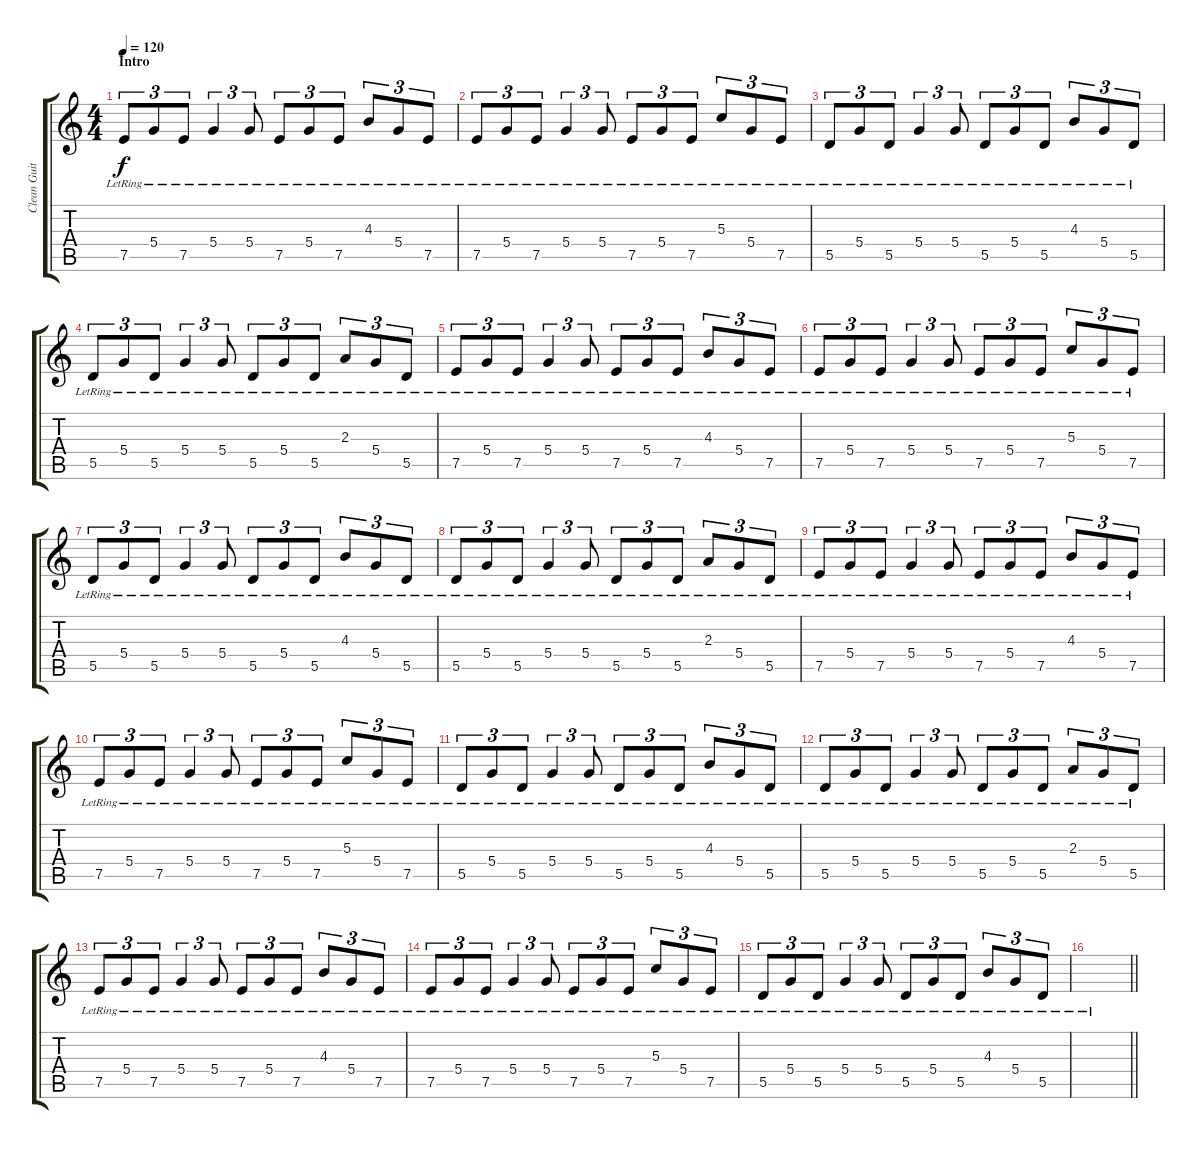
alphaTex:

\track ("Clean Guitar" "Clean Guit") {instrument acousticguitarsteel}
\staff {score tabs}
\tuning (E4 B3 G3 D3 A2 E2) {hide}
\ts (4 4)
\section ("" "Intro")
\tempo 120
\clef g2
\ks c
7.5{lr}.8{tu (3 2) dy f instrument acousticguitarsteel} 5.4{lr}.8{tu (3 2)} 7.5{lr}.8{tu (3 2)} 5.4{lr}.4{tu (3 2)} 5.4{lr}.8{tu (3 2)} 7.5{lr}.8{tu (3 2)} 5.4{lr}.8{tu (3 2)} 7.5{lr}.8{tu (3 2)} 4.3{lr}.8{tu (3 2)} 5.4{lr}.8{tu (3 2)} 7.5{lr}.8{tu (3 2)} |
7.5{lr}.8{tu (3 2)} 5.4{lr}.8{tu (3 2)} 7.5{lr}.8{tu (3 2)} 5.4{lr}.4{tu (3 2)} 5.4{lr}.8{tu (3 2)} 7.5{lr}.8{tu (3 2)} 5.4{lr}.8{tu (3 2)} 7.5{lr}.8{tu (3 2)} 5.3{lr}.8{tu (3 2)} 5.4{lr}.8{tu (3 2)} 7.5{lr}.8{tu (3 2)} |
5.5{lr}.8{tu (3 2)} 5.4{lr}.8{tu (3 2)} 5.5{lr}.8{tu (3 2)} 5.4{lr}.4{tu (3 2)} 5.4{lr}.8{tu (3 2)} 5.5{lr}.8{tu (3 2)} 5.4{lr}.8{tu (3 2)} 5.5{lr}.8{tu (3 2)} 4.3{lr}.8{tu (3 2)} 5.4{lr}.8{tu (3 2)} 5.5{lr}.8{tu (3 2)} |
5.5{lr}.8{tu (3 2)} 5.4{lr}.8{tu (3 2)} 5.5{lr}.8{tu (3 2)} 5.4{lr}.4{tu (3 2)} 5.4{lr}.8{tu (3 2)} 5.5{lr}.8{tu (3 2)} 5.4{lr}.8{tu (3 2)} 5.5{lr}.8{tu (3 2)} 2.3{lr}.8{tu (3 2)} 5.4{lr}.8{tu (3 2)} 5.5{lr}.8{tu (3 2)} |
7.5{lr}.8{tu (3 2)} 5.4{lr}.8{tu (3 2)} 7.5{lr}.8{tu (3 2)} 5.4{lr}.4{tu (3 2)} 5.4{lr}.8{tu (3 2)} 7.5{lr}.8{tu (3 2)} 5.4{lr}.8{tu (3 2)} 7.5{lr}.8{tu (3 2)} 4.3{lr}.8{tu (3 2)} 5.4{lr}.8{tu (3 2)} 7.5{lr}.8{tu (3 2)} |
7.5{lr}.8{tu (3 2)} 5.4{lr}.8{tu (3 2)} 7.5{lr}.8{tu (3 2)} 5.4{lr}.4{tu (3 2)} 5.4{lr}.8{tu (3 2)} 7.5{lr}.8{tu (3 2)} 5.4{lr}.8{tu (3 2)} 7.5{lr}.8{tu (3 2)} 5.3{lr}.8{tu (3 2)} 5.4{lr}.8{tu (3 2)} 7.5{lr}.8{tu (3 2)} |
5.5{lr}.8{tu (3 2)} 5.4{lr}.8{tu (3 2)} 5.5{lr}.8{tu (3 2)} 5.4{lr}.4{tu (3 2)} 5.4{lr}.8{tu (3 2)} 5.5{lr}.8{tu (3 2)} 5.4{lr}.8{tu (3 2)} 5.5{lr}.8{tu (3 2)} 4.3{lr}.8{tu (3 2)} 5.4{lr}.8{tu (3 2)} 5.5{lr}.8{tu (3 2)} |
5.5{lr}.8{tu (3 2)} 5.4{lr}.8{tu (3 2)} 5.5{lr}.8{tu (3 2)} 5.4{lr}.4{tu (3 2)} 5.4{lr}.8{tu (3 2)} 5.5{lr}.8{tu (3 2)} 5.4{lr}.8{tu (3 2)} 5.5{lr}.8{tu (3 2)} 2.3{lr}.8{tu (3 2)} 5.4{lr}.8{tu (3 2)} 5.5{lr}.8{tu (3 2)} |
7.5{lr}.8{tu (3 2)} 5.4{lr}.8{tu (3 2)} 7.5{lr}.8{tu (3 2)} 5.4{lr}.4{tu (3 2)} 5.4{lr}.8{tu (3 2)} 7.5{lr}.8{tu (3 2)} 5.4{lr}.8{tu (3 2)} 7.5{lr}.8{tu (3 2)} 4.3{lr}.8{tu (3 2)} 5.4{lr}.8{tu (3 2)} 7.5{lr}.8{tu (3 2)} |
7.5{lr}.8{tu (3 2)} 5.4{lr}.8{tu (3 2)} 7.5{lr}.8{tu (3 2)} 5.4{lr}.4{tu (3 2)} 5.4{lr}.8{tu (3 2)} 7.5{lr}.8{tu (3 2)} 5.4{lr}.8{tu (3 2)} 7.5{lr}.8{tu (3 2)} 5.3{lr}.8{tu (3 2)} 5.4{lr}.8{tu (3 2)} 7.5{lr}.8{tu (3 2)} |
5.5{lr}.8{tu (3 2)} 5.4{lr}.8{tu (3 2)} 5.5{lr}.8{tu (3 2)} 5.4{lr}.4{tu (3 2)} 5.4{lr}.8{tu (3 2)} 5.5{lr}.8{tu (3 2)} 5.4{lr}.8{tu (3 2)} 5.5{lr}.8{tu (3 2)} 4.3{lr}.8{tu (3 2)} 5.4{lr}.8{tu (3 2)} 5.5{lr}.8{tu (3 2)} |
5.5{lr}.8{tu (3 2)} 5.4{lr}.8{tu (3 2)} 5.5{lr}.8{tu (3 2)} 5.4{lr}.4{tu (3 2)} 5.4{lr}.8{tu (3 2)} 5.5{lr}.8{tu (3 2)} 5.4{lr}.8{tu (3 2)} 5.5{lr}.8{tu (3 2)} 2.3{lr}.8{tu (3 2)} 5.4{lr}.8{tu (3 2)} 5.5{lr}.8{tu (3 2)} |
7.5{lr}.8{tu (3 2)} 5.4{lr}.8{tu (3 2)} 7.5{lr}.8{tu (3 2)} 5.4{lr}.4{tu (3 2)} 5.4{lr}.8{tu (3 2)} 7.5{lr}.8{tu (3 2)} 5.4{lr}.8{tu (3 2)} 7.5{lr}.8{tu (3 2)} 4.3{lr}.8{tu (3 2)} 5.4{lr}.8{tu (3 2)} 7.5{lr}.8{tu (3 2)} |
7.5{lr}.8{tu (3 2)} 5.4{lr}.8{tu (3 2)} 7.5{lr}.8{tu (3 2)} 5.4{lr}.4{tu (3 2)} 5.4{lr}.8{tu (3 2)} 7.5{lr}.8{tu (3 2)} 5.4{lr}.8{tu (3 2)} 7.5{lr}.8{tu (3 2)} 5.3{lr}.8{tu (3 2)} 5.4{lr}.8{tu (3 2)} 7.5{lr}.8{tu (3 2)} |
5.5{lr}.8{tu (3 2)} 5.4{lr}.8{tu (3 2)} 5.5{lr}.8{tu (3 2)} 5.4{lr}.4{tu (3 2)} 5.4{lr}.8{tu (3 2)} 5.5{lr}.8{tu (3 2)} 5.4{lr}.8{tu (3 2)} 5.5{lr}.8{tu (3 2)} 4.3{lr}.8{tu (3 2)} 5.4{lr}.8{tu (3 2)} 5.5{lr}.8{tu (3 2)} |
\barLineRight lightlight
